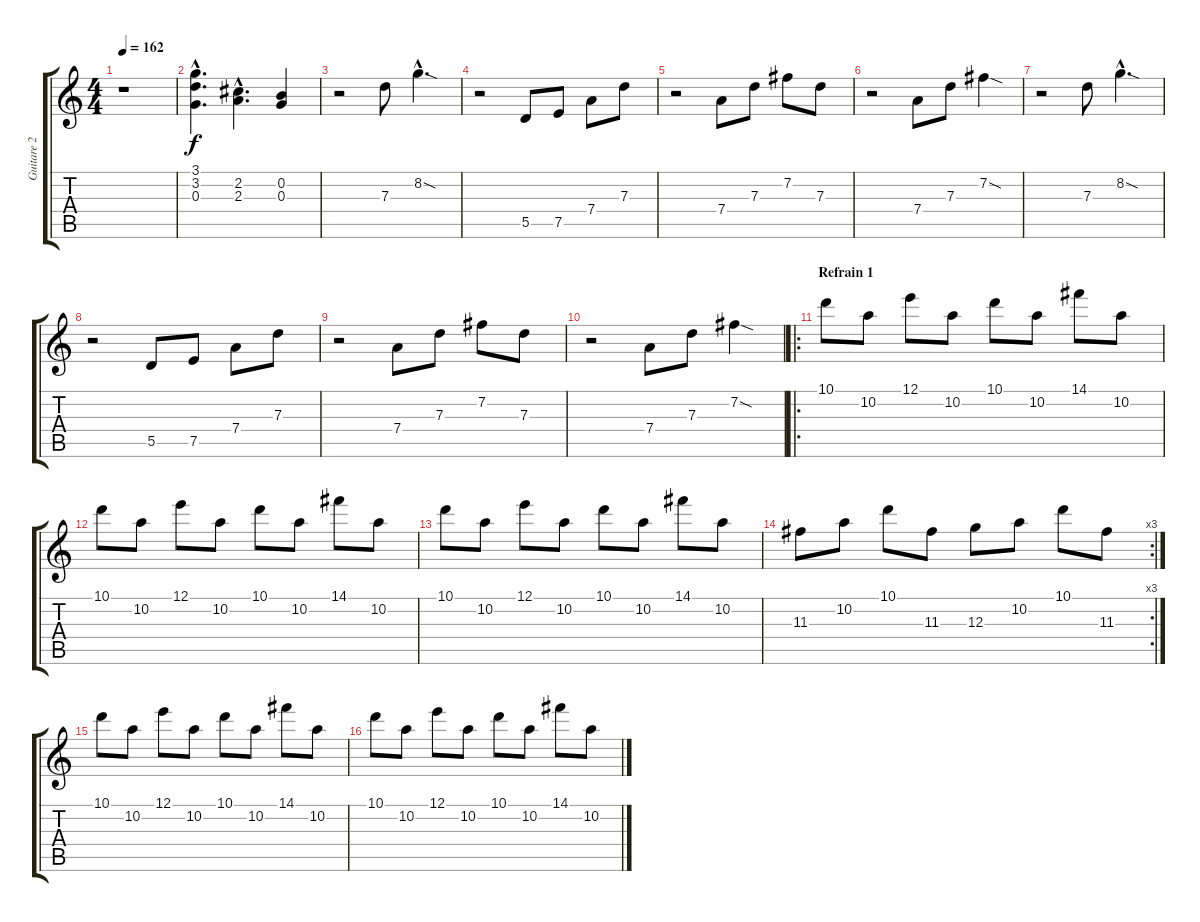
\track ("Guitare 2" "Guitare 2") {instrument distortionguitar}
\staff {score tabs}
\tuning (E4 B3 G3 D3 A2 E2) {hide}
\ts (4 4)
\tempo 162
\clef g2
\ks c
r.1{dy f} |
(3.1{hac} 3.2{hac} 0.3{hac}).4{d} (2.2{hac} 2.3{hac}).4{d} (0.2 0.3).4 |
r.2 7.3.8 8.2{sod hac}.4{d} |
r.2 5.5.8 7.5.8 7.4.8 7.3.8 |
r.2 7.4.8 7.3.8 7.2.8 7.3.8 |
r.2 7.4.8 7.3.8 7.2{sod}.4 |
r.2 7.3.8 8.2{sod hac}.4{d} |
r.2 5.5.8 7.5.8 7.4.8 7.3.8 |
r.2 7.4.8 7.3.8 7.2.8 7.3.8 |
r.2 7.4.8 7.3.8 7.2{sod}.4 |
\ro
\section ("" "Refrain 1")
10.1.8 10.2.8 12.1.8 10.2.8 10.1.8 10.2.8 14.1.8 10.2.8 |
10.1.8 10.2.8 12.1.8 10.2.8 10.1.8 10.2.8 14.1.8 10.2.8 |
10.1.8 10.2.8 12.1.8 10.2.8 10.1.8 10.2.8 14.1.8 10.2.8 |
\rc 3
11.3.8 10.2.8 10.1.8 11.3.8 12.3.8 10.2.8 10.1.8 11.3.8 |
10.1.8 10.2.8 12.1.8 10.2.8 10.1.8 10.2.8 14.1.8 10.2.8 |
10.1.8 10.2.8 12.1.8 10.2.8 10.1.8 10.2.8 14.1.8 10.2.8
